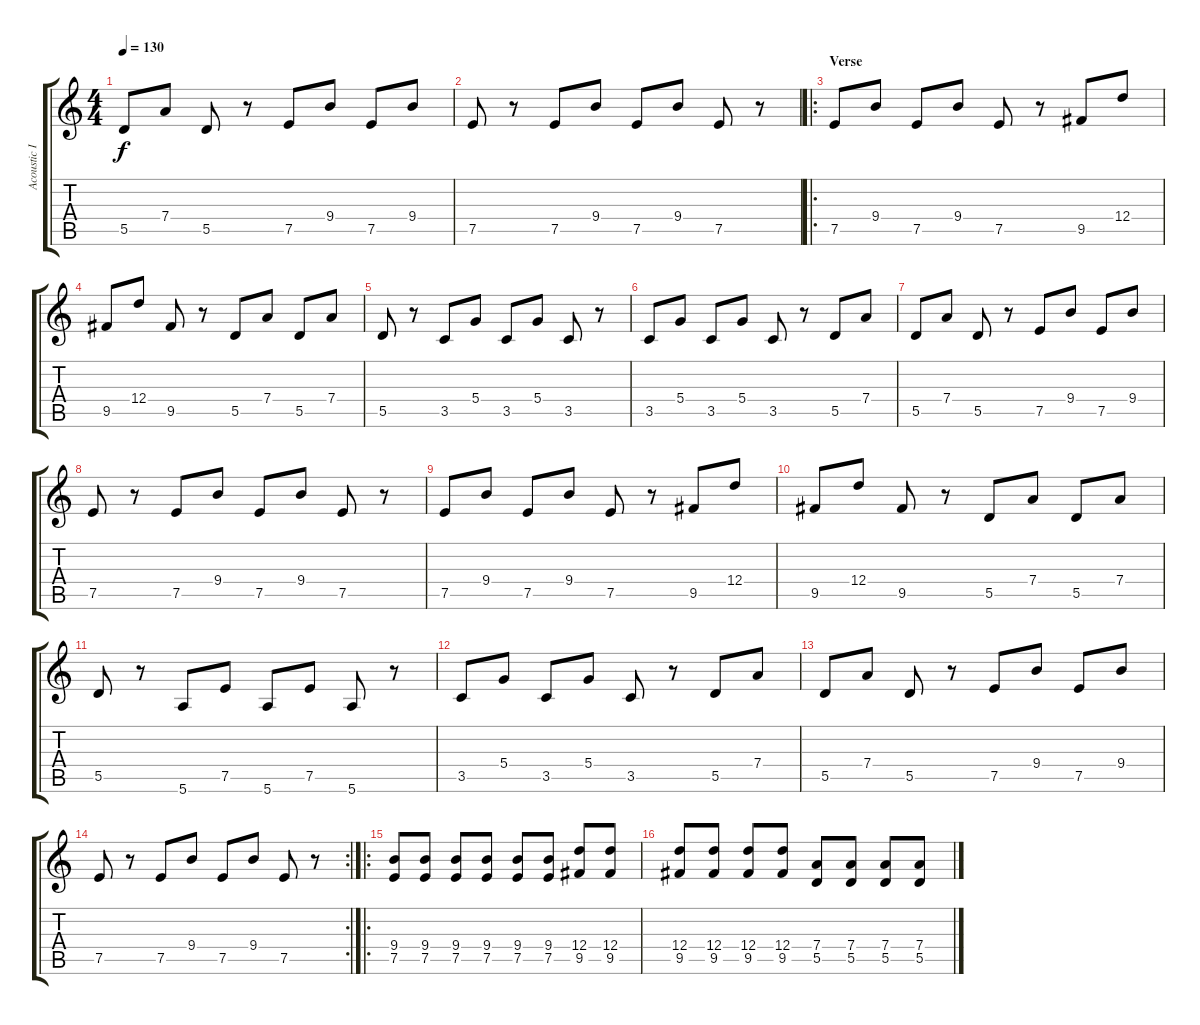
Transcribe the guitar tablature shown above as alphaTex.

\track ("Acoustic I" "Acoustic I") {instrument acousticguitarnylon}
\staff {score tabs}
\tuning (E4 B3 G3 D3 A2 E2) {hide}
\ts (4 4)
\tempo 130
\clef g2
\ks c
5.5.8{dy f} 7.4.8 5.5.8 r.8 7.5.8 9.4.8 7.5.8 9.4.8 |
7.5.8 r.8 7.5.8 9.4.8 7.5.8 9.4.8 7.5.8 r.8 |
\ro
\section ("" "Verse")
7.5.8 9.4.8 7.5.8 9.4.8 7.5.8 r.8 9.5.8 12.4.8 |
9.5.8 12.4.8 9.5.8 r.8 5.5.8 7.4.8 5.5.8 7.4.8 |
5.5.8 r.8 3.5.8 5.4.8 3.5.8 5.4.8 3.5.8 r.8 |
3.5.8 5.4.8 3.5.8 5.4.8 3.5.8 r.8 5.5.8 7.4.8 |
5.5.8 7.4.8 5.5.8 r.8 7.5.8 9.4.8 7.5.8 9.4.8 |
7.5.8 r.8 7.5.8 9.4.8 7.5.8 9.4.8 7.5.8 r.8 |
7.5.8 9.4.8 7.5.8 9.4.8 7.5.8 r.8 9.5.8 12.4.8 |
9.5.8 12.4.8 9.5.8 r.8 5.5.8 7.4.8 5.5.8 7.4.8 |
5.5.8 r.8 5.6.8 7.5.8 5.6.8 7.5.8 5.6.8 r.8 |
3.5.8 5.4.8 3.5.8 5.4.8 3.5.8 r.8 5.5.8 7.4.8 |
5.5.8 7.4.8 5.5.8 r.8 7.5.8 9.4.8 7.5.8 9.4.8 |
\rc 2
7.5.8 r.8 7.5.8 9.4.8 7.5.8 9.4.8 7.5.8 r.8 |
\ro
(9.4 7.5).8 (9.4 7.5).8 (9.4 7.5).8 (9.4 7.5).8 (9.4 7.5).8 (9.4 7.5).8 (12.4 9.5).8 (12.4 9.5).8 |
(12.4 9.5).8 (12.4 9.5).8 (12.4 9.5).8 (12.4 9.5).8 (7.4 5.5).8 (7.4 5.5).8 (7.4 5.5).8 (7.4 5.5).8
